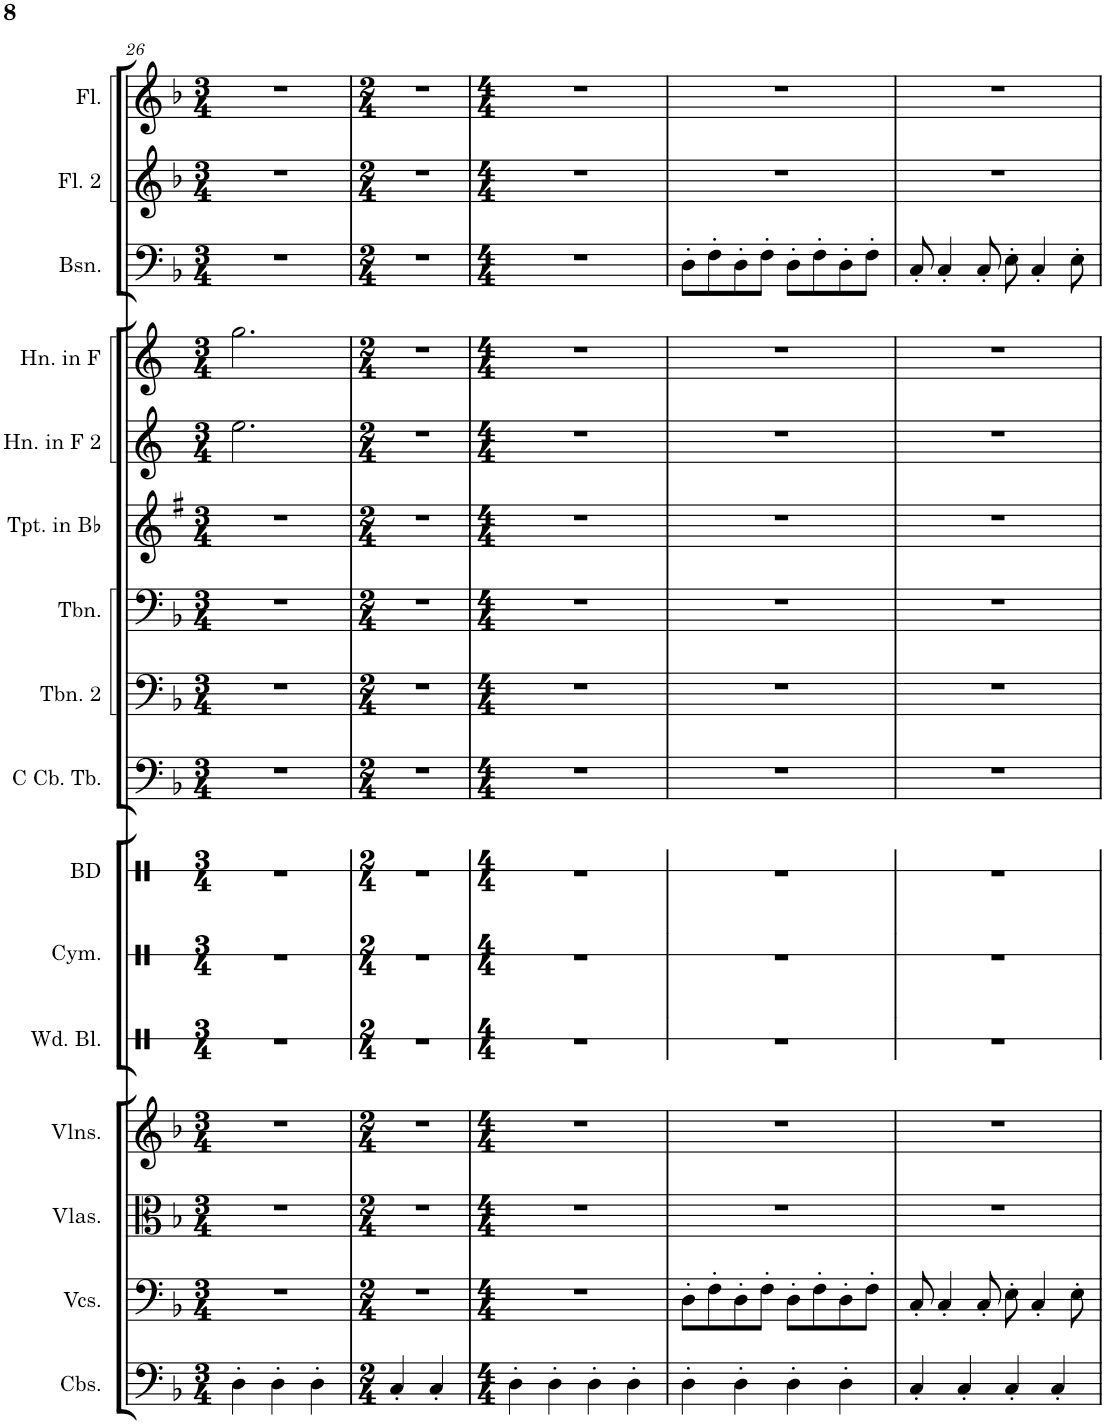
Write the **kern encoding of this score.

**kern	**kern	**kern	**kern	**kern	**kern	**kern	**kern	**kern	**kern	**kern	**kern	**kern	**kern	**kern	**kern
*part16	*part15	*part14	*part13	*part12	*part11	*part10	*part9	*part8	*part7	*part6	*part5	*part4	*part3	*part2	*part1
*staff16	*staff15	*staff14	*staff13	*staff12	*staff11	*staff10	*staff9	*staff8	*staff7	*staff6	*staff5	*staff4	*staff3	*staff2	*staff1
*I"Contrabasses	*I"Violoncellos	*I"Violas	*I"Violins	*I"Wood Blocks	*I"Cymbals	*I"Bass Drum	*I"C Contrabass Tuba	*I"Trombone 2	*I"Trombone	*I"Trumpet in Bb	*I"Horn in F 2	*I"Horn in F	*I"Bassoon	*I"Flute 2	*I"Flute
*I'Cbs.	*I'Vcs.	*I'Vlas.	*I'Vlns.	*I'Wd. Bl.	*I'Cym.	*I'BD	*I'C Cb. Tb.	*I'Tbn. 2	*I'Tbn.	*I'Tpt. in Bb	*I'Hn. in F 2	*I'Hn. in F	*I'Bsn.	*I'Fl. 2	*I'Fl.
!!LO:PB:g=z
*clefF4	*clefF4	*clefC3	*clefG2	*clefX	*clefX	*clefX	*clefF4	*clefF4	*clefF4	*clefG2	*clefG2	*clefG2	*clefF4	*clefG2	*clefG2
*Trd7c12	*	*	*	*	*	*	*	*	*	*Trd1c2	*Trd4c7	*Trd4c7	*	*	*
*k[b-]	*k[b-]	*k[b-]	*k[b-]	*k[]	*k[]	*k[]	*k[b-]	*k[b-]	*k[b-]	*k[f#]	*k[]	*k[]	*k[b-]	*k[b-]	*k[b-]
*M3/4	*M3/4	*M3/4	*M3/4	*M3/4	*M3/4	*M3/4	*M3/4	*M3/4	*M3/4	*M3/4	*M3/4	*M3/4	*M3/4	*M3/4	*M3/4
=26	=26	=26	=26	=26	=26	=26	=26	=26	=26	=26	=26	=26	=26	=26	=26
4D'\	2.r	2.r	2.r	2.r	2.r	2.r	2.r	2.r	2.r	2.r	2.ee\	2.gg\	2.r	2.r	2.r
4D'\	.	.	.	.	.	.	.	.	.	.	.	.	.	.	.
4D'\	.	.	.	.	.	.	.	.	.	.	.	.	.	.	.
=27	=27	=27	=27	=27	=27	=27	=27	=27	=27	=27	=27	=27	=27	=27	=27
*M2/4	*M2/4	*M2/4	*M2/4	*M2/4	*M2/4	*M2/4	*M2/4	*M2/4	*M2/4	*M2/4	*M2/4	*M2/4	*M2/4	*M2/4	*M2/4
4C'/	2r	2r	2r	2r	2r	2r	2r	2r	2r	2r	2r	2r	2r	2r	2r
4C'/	.	.	.	.	.	.	.	.	.	.	.	.	.	.	.
=28	=28	=28	=28	=28	=28	=28	=28	=28	=28	=28	=28	=28	=28	=28	=28
*M4/4	*M4/4	*M4/4	*M4/4	*M4/4	*M4/4	*M4/4	*M4/4	*M4/4	*M4/4	*M4/4	*M4/4	*M4/4	*M4/4	*M4/4	*M4/4
4D'\	1r	1r	1r	1r	1r	1r	1r	1r	1r	1r	1r	1r	1r	1r	1r
4D'\	.	.	.	.	.	.	.	.	.	.	.	.	.	.	.
4D'\	.	.	.	.	.	.	.	.	.	.	.	.	.	.	.
4D'\	.	.	.	.	.	.	.	.	.	.	.	.	.	.	.
=29	=29	=29	=29	=29	=29	=29	=29	=29	=29	=29	=29	=29	=29	=29	=29
4D'\	8D'\L	1r	1r	1r	1r	1r	1r	1r	1r	1r	1r	1r	8D'\L	1r	1r
.	8F'\	.	.	.	.	.	.	.	.	.	.	.	8F'\	.	.
4D'\	8D'\	.	.	.	.	.	.	.	.	.	.	.	8D'\	.	.
.	8F'\J	.	.	.	.	.	.	.	.	.	.	.	8F'\J	.	.
4D'\	8D'\L	.	.	.	.	.	.	.	.	.	.	.	8D'\L	.	.
.	8F'\	.	.	.	.	.	.	.	.	.	.	.	8F'\	.	.
4D'\	8D'\	.	.	.	.	.	.	.	.	.	.	.	8D'\	.	.
.	8F'\J	.	.	.	.	.	.	.	.	.	.	.	8F'\J	.	.
=30	=30	=30	=30	=30	=30	=30	=30	=30	=30	=30	=30	=30	=30	=30	=30
4C'/	8C'/	1r	1r	1r	1r	1r	1r	1r	1r	1r	1r	1r	8C'/	1r	1r
.	4C'/	.	.	.	.	.	.	.	.	.	.	.	4C'/	.	.
4C'/	.	.	.	.	.	.	.	.	.	.	.	.	.	.	.
.	8C'/	.	.	.	.	.	.	.	.	.	.	.	8C'/	.	.
4C'/	8E'\	.	.	.	.	.	.	.	.	.	.	.	8E'\	.	.
.	4C'/	.	.	.	.	.	.	.	.	.	.	.	4C'/	.	.
4C'/	.	.	.	.	.	.	.	.	.	.	.	.	.	.	.
.	8E'\	.	.	.	.	.	.	.	.	.	.	.	8E'\	.	.
=	=	=	=	=	=	=	=	=	=	=	=	=	=	=	=
*-	*-	*-	*-	*-	*-	*-	*-	*-	*-	*-	*-	*-	*-	*-	*-
